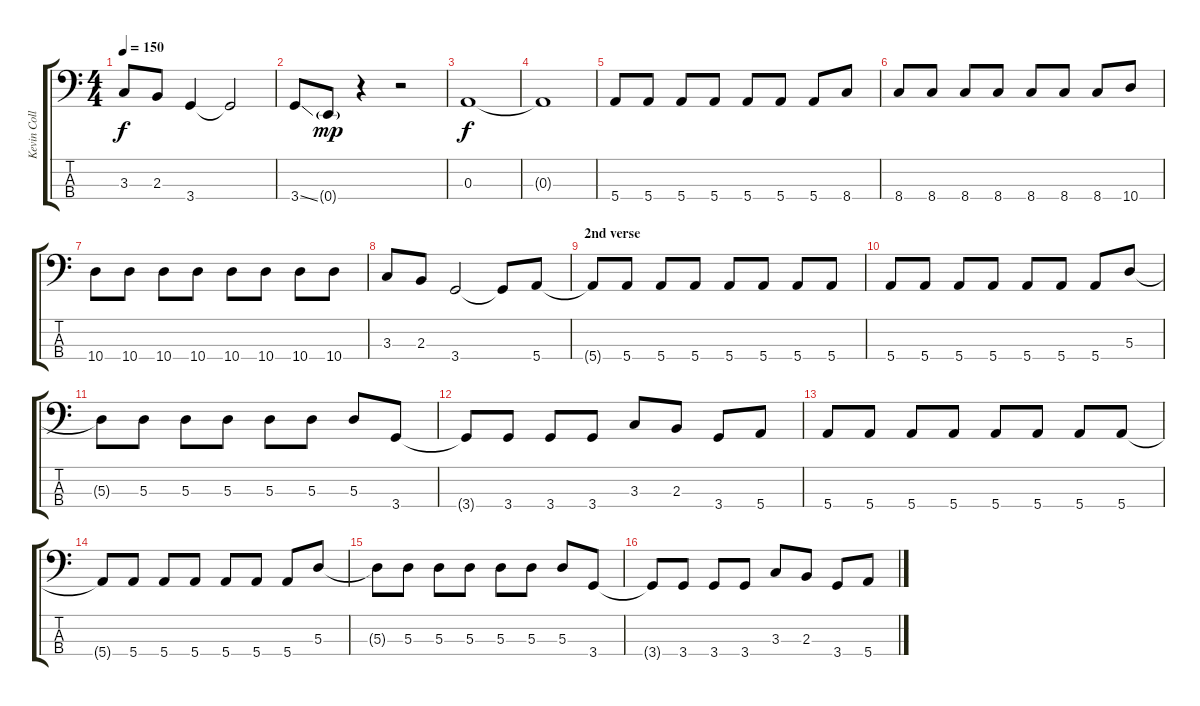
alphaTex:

\track ("Kevin Collier" "Kevin Coll") {instrument electricbasspick}
\staff {score tabs}
\tuning (G2 D2 A1 E1) {hide}
\ts (4 4)
\tempo 150
\clef f4
\ks c
3.3.8{dy f} 2.3.8 3.4.4 3.4{t}.2 |
3.4{ss}.8 0.4{g}.8{dy mp} r.4 r.2 |
0.3.1{dy f} |
0.3{t}.1 |
5.4.8 5.4.8 5.4.8 5.4.8 5.4.8 5.4.8 5.4.8 8.4.8 |
8.4.8 8.4.8 8.4.8 8.4.8 8.4.8 8.4.8 8.4.8 10.4.8 |
10.4.8 10.4.8 10.4.8 10.4.8 10.4.8 10.4.8 10.4.8 10.4.8 |
3.3.8 2.3.8 3.4.2 3.4{t}.8 5.4.8 |
\section ("" "2nd verse")
5.4{t}.8 5.4.8 5.4.8 5.4.8 5.4.8 5.4.8 5.4.8 5.4.8 |
5.4.8 5.4.8 5.4.8 5.4.8 5.4.8 5.4.8 5.4.8 5.3.8 |
5.3{t}.8 5.3.8 5.3.8 5.3.8 5.3.8 5.3.8 5.3.8 3.4.8 |
3.4{t}.8 3.4.8 3.4.8 3.4.8 3.3.8 2.3.8 3.4.8 5.4.8 |
5.4.8 5.4.8 5.4.8 5.4.8 5.4.8 5.4.8 5.4.8 5.4.8 |
5.4{t}.8 5.4.8 5.4.8 5.4.8 5.4.8 5.4.8 5.4.8 5.3.8 |
5.3{t}.8 5.3.8 5.3.8 5.3.8 5.3.8 5.3.8 5.3.8 3.4.8 |
3.4{t}.8 3.4.8 3.4.8 3.4.8 3.3.8 2.3.8 3.4.8 5.4.8
